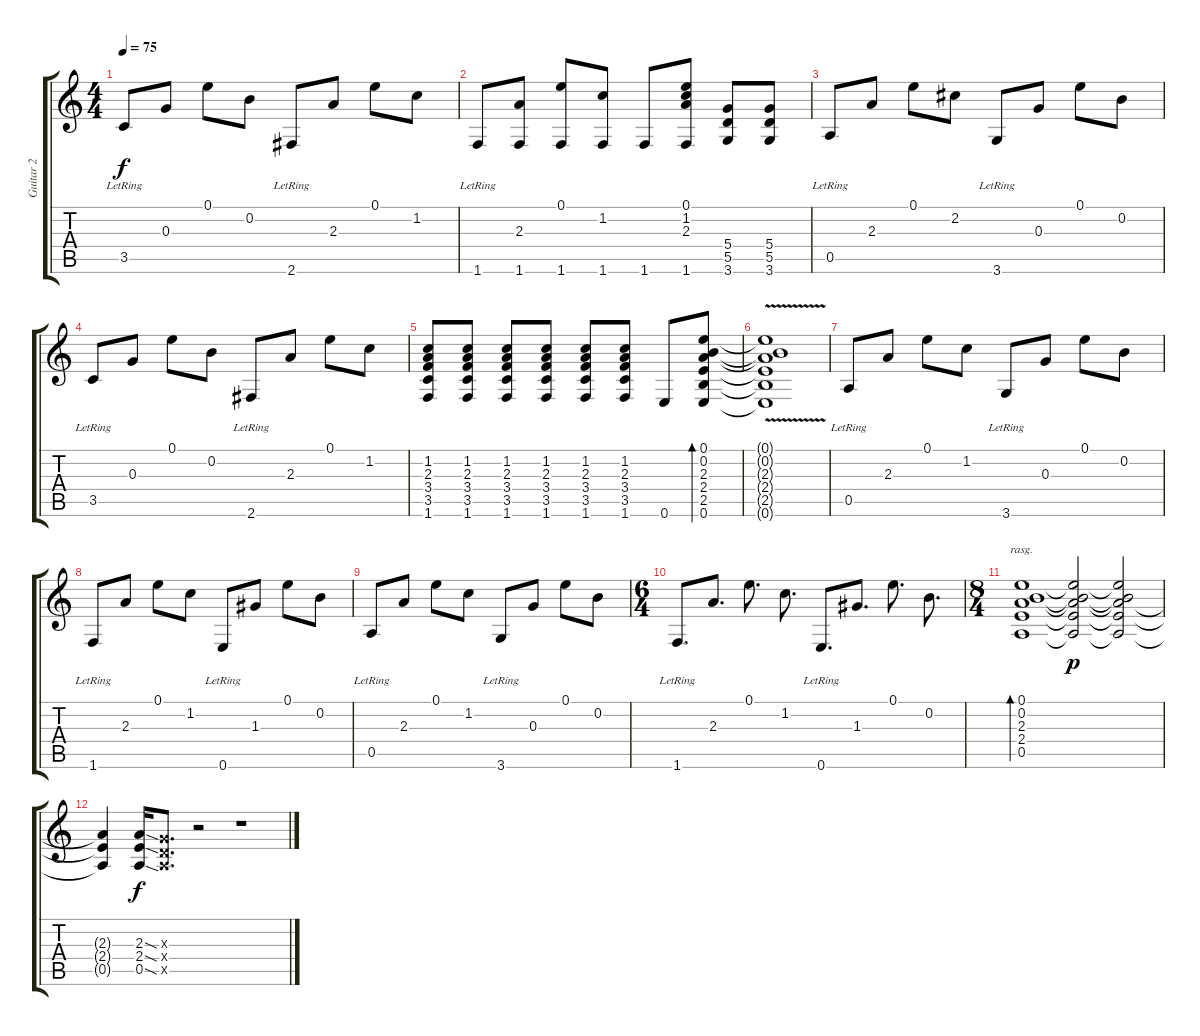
\track ("Guitar 2" "Guitar 2") {instrument overdrivenguitar}
\staff {score tabs}
\tuning (E4 B3 G3 D3 A2 E2) {hide}
\ts (4 4)
\tempo 75
\clef g2
\ks c
3.5{lr}.8{dy f} 0.3.8 0.1.8 0.2.8 2.6{lr}.8 2.3.8 0.1.8 1.2.8 |
1.6{lr}.8 (2.3 1.6).8 (0.1 1.6).8 (1.2 1.6).8 1.6.8 (0.1 1.2 2.3 1.6).8 (5.4 5.5 3.6).8 (5.4 5.5 3.6).8 |
0.5{lr}.8 2.3.8 0.1.8 2.2.8 3.6{lr}.8 0.3.8 0.1.8 0.2.8 |
3.5{lr}.8 0.3.8 0.1.8 0.2.8 2.6{lr}.8 2.3.8 0.1.8 1.2.8 |
(1.2 2.3 3.4 3.5 1.6).8 (1.2 2.3 3.4 3.5 1.6).8 (1.2 2.3 3.4 3.5 1.6).8 (1.2 2.3 3.4 3.5 1.6).8 (1.2 2.3 3.4 3.5 1.6).8 (1.2 2.3 3.4 3.5 1.6).8 0.6.8 (0.1 0.2 2.3 2.4 2.5 0.6).8{bd 60} |
(0.1{t} 0.2{t} 2.3{t} 2.4{t} 2.5{t} 0.6{v t}).1 |
0.5{lr}.8 2.3.8 0.1.8 1.2.8 3.6{lr}.8 0.3.8 0.1.8 0.2.8 |
1.6{lr}.8 2.3.8 0.1.8 1.2.8 0.6{lr}.8 1.3.8 0.1.8 0.2.8 |
0.5{lr}.8 2.3.8 0.1.8 1.2.8 3.6{lr}.8 0.3.8 0.1.8 0.2.8 |
\ts (6 4)
1.6{lr}.8{d} 2.3.8{d} 0.1.8{d} 1.2.8{d} 0.6{lr}.8{d} 1.3.8{d} 0.1.8{d} 0.2.8{d} |
\ts (8 4)
(0.1 0.2 2.3 2.4 0.5).1{bd 480 rasg ii} (0.1{t} 0.2{t} 2.3{t} 2.4{t} 0.5{t}).2{dy p} (0.1{t} 0.2{t} 2.3{t} 2.4{t} 0.5{t}).2 |
(2.3{t} 2.4{t} 0.5{t}).4 (2.3{sod} 2.4{sod} 0.5{sod}).16{dy f} (0.3{x} 0.4{x} 0.5{x}).8{d} r.2 r.1
